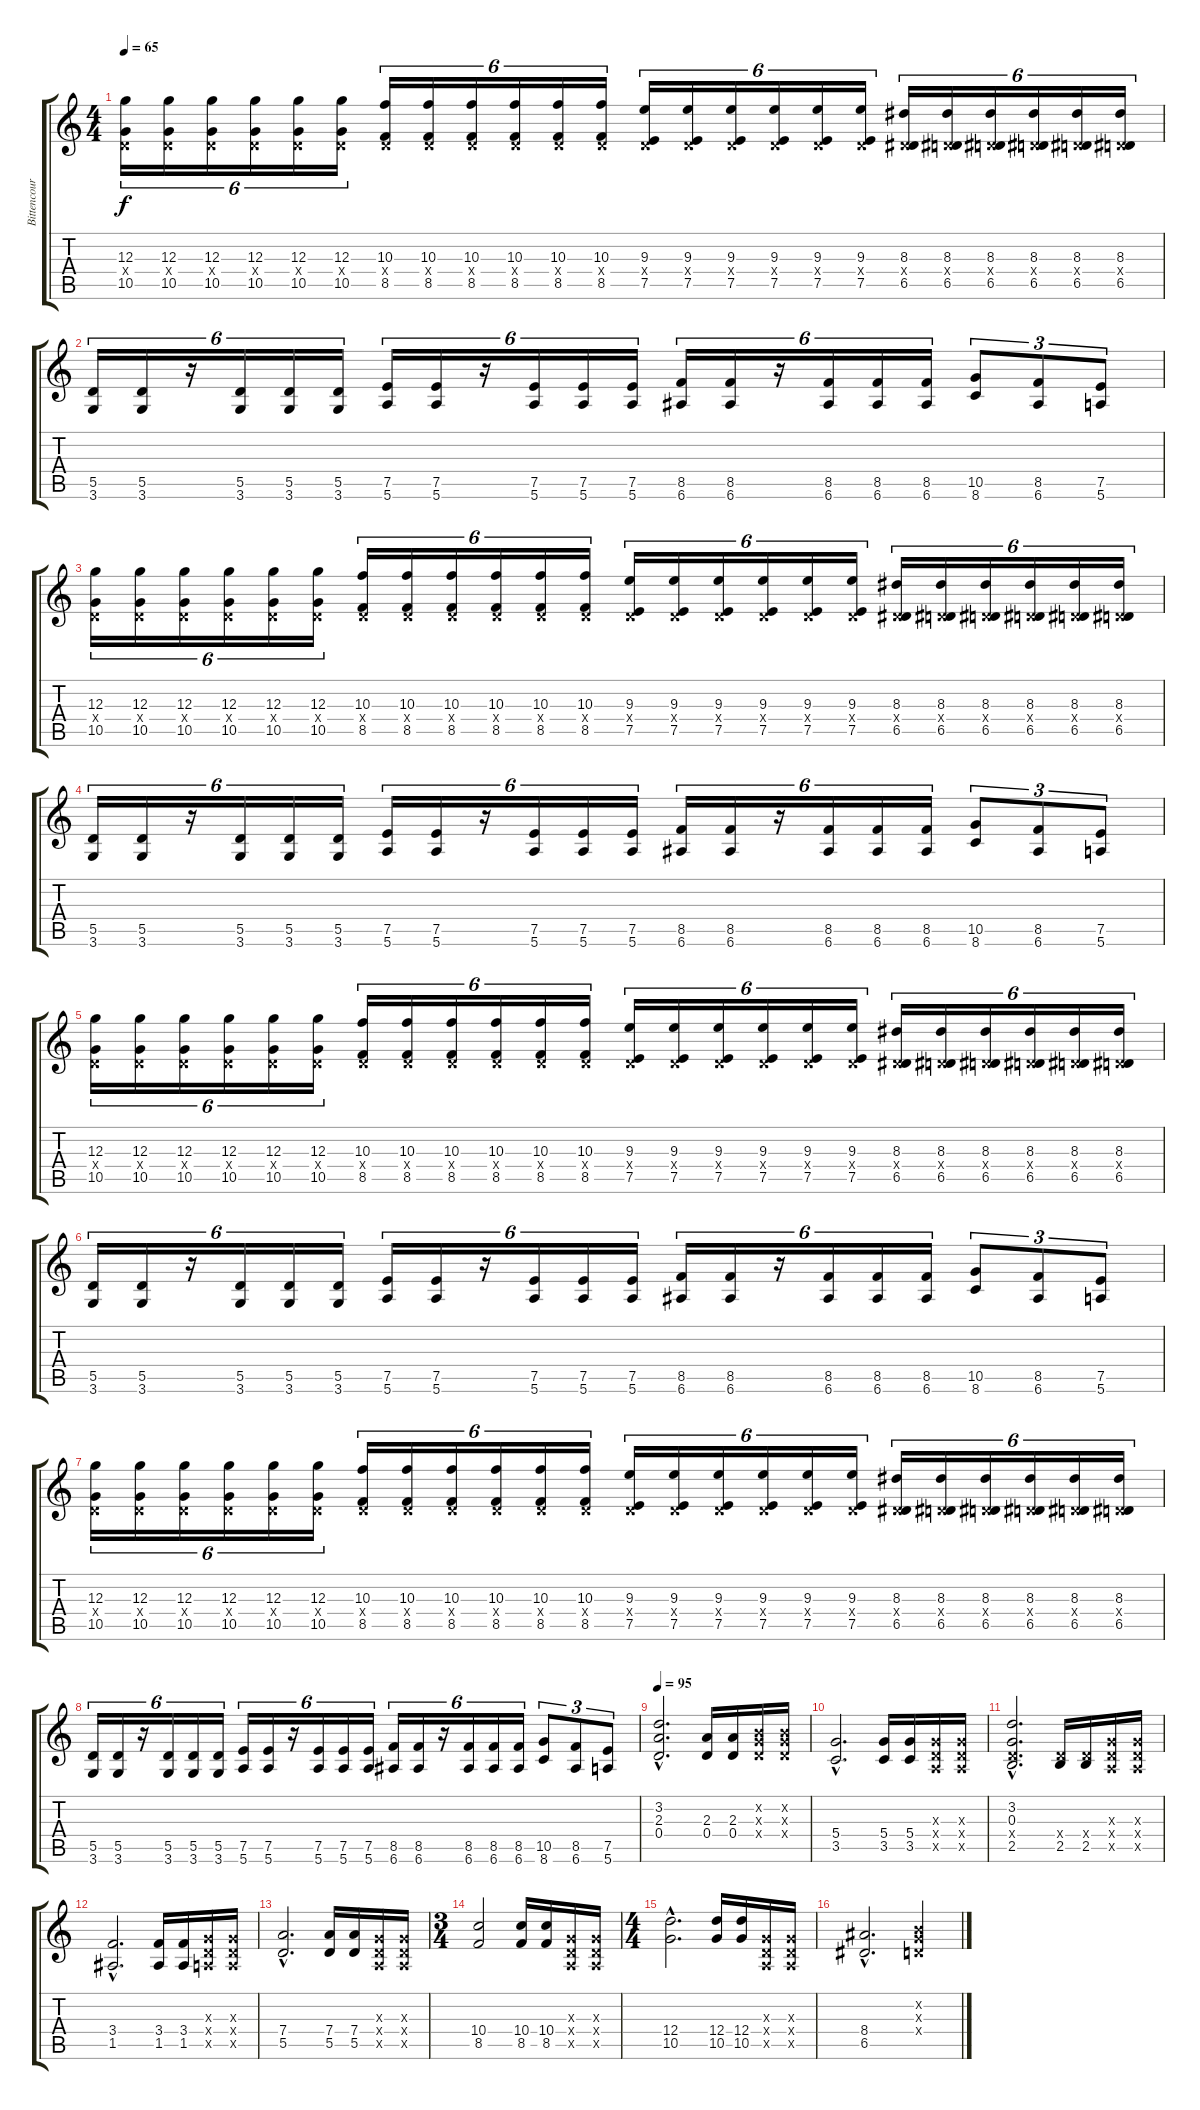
\track ("Bittencourt" "Bittencour") {instrument distortionguitar}
\staff {score tabs}
\tuning (E4 B3 G3 D3 A2 E2) {hide}
\ts (4 4)
\tempo 65
\clef g2
\ks c
(12.3 0.4{x} 10.5).16{tu (6 4) dy f volume 6} (12.3 0.4{x} 10.5).16{tu (6 4)} (12.3 0.4{x} 10.5).16{tu (6 4)} (12.3 0.4{x} 10.5).16{tu (6 4)} (12.3 0.4{x} 10.5).16{tu (6 4)} (12.3 0.4{x} 10.5).16{tu (6 4)} (10.3 0.4{x} 8.5).16{tu (6 4)} (10.3 0.4{x} 8.5).16{tu (6 4)} (10.3 0.4{x} 8.5).16{tu (6 4)} (10.3 0.4{x} 8.5).16{tu (6 4)} (10.3 0.4{x} 8.5).16{tu (6 4)} (10.3 0.4{x} 8.5).16{tu (6 4)} (9.3 0.4{x} 7.5).16{tu (6 4)} (9.3 0.4{x} 7.5).16{tu (6 4)} (9.3 0.4{x} 7.5).16{tu (6 4)} (9.3 0.4{x} 7.5).16{tu (6 4)} (9.3 0.4{x} 7.5).16{tu (6 4)} (9.3 0.4{x} 7.5).16{tu (6 4)} (8.3 0.4{x} 6.5).16{tu (6 4)} (8.3 0.4{x} 6.5).16{tu (6 4)} (8.3 0.4{x} 6.5).16{tu (6 4)} (8.3 0.4{x} 6.5).16{tu (6 4)} (8.3 0.4{x} 6.5).16{tu (6 4)} (8.3 0.4{x} 6.5).16{tu (6 4)} |
(5.5 3.6).16{tu (6 4)} (5.5 3.6).16{tu (6 4)} r.16{tu (6 4)} (5.5 3.6).16{tu (6 4)} (5.5 3.6).16{tu (6 4)} (5.5 3.6).16{tu (6 4)} (7.5 5.6).16{tu (6 4)} (7.5 5.6).16{tu (6 4)} r.16{tu (6 4)} (7.5 5.6).16{tu (6 4)} (7.5 5.6).16{tu (6 4)} (7.5 5.6).16{tu (6 4)} (8.5 6.6).16{tu (6 4)} (8.5 6.6).16{tu (6 4)} r.16{tu (6 4)} (8.5 6.6).16{tu (6 4)} (8.5 6.6).16{tu (6 4)} (8.5 6.6).16{tu (6 4)} (10.5 8.6).8{tu (3 2)} (8.5 6.6).8{tu (3 2)} (7.5 5.6).8{tu (3 2)} |
(12.3 0.4{x} 10.5).16{tu (6 4)} (12.3 0.4{x} 10.5).16{tu (6 4)} (12.3 0.4{x} 10.5).16{tu (6 4)} (12.3 0.4{x} 10.5).16{tu (6 4)} (12.3 0.4{x} 10.5).16{tu (6 4)} (12.3 0.4{x} 10.5).16{tu (6 4)} (10.3 0.4{x} 8.5).16{tu (6 4)} (10.3 0.4{x} 8.5).16{tu (6 4)} (10.3 0.4{x} 8.5).16{tu (6 4)} (10.3 0.4{x} 8.5).16{tu (6 4)} (10.3 0.4{x} 8.5).16{tu (6 4)} (10.3 0.4{x} 8.5).16{tu (6 4)} (9.3 0.4{x} 7.5).16{tu (6 4)} (9.3 0.4{x} 7.5).16{tu (6 4)} (9.3 0.4{x} 7.5).16{tu (6 4)} (9.3 0.4{x} 7.5).16{tu (6 4)} (9.3 0.4{x} 7.5).16{tu (6 4)} (9.3 0.4{x} 7.5).16{tu (6 4)} (8.3 0.4{x} 6.5).16{tu (6 4)} (8.3 0.4{x} 6.5).16{tu (6 4)} (8.3 0.4{x} 6.5).16{tu (6 4)} (8.3 0.4{x} 6.5).16{tu (6 4)} (8.3 0.4{x} 6.5).16{tu (6 4)} (8.3 0.4{x} 6.5).16{tu (6 4)} |
(5.5 3.6).16{tu (6 4)} (5.5 3.6).16{tu (6 4)} r.16{tu (6 4)} (5.5 3.6).16{tu (6 4)} (5.5 3.6).16{tu (6 4)} (5.5 3.6).16{tu (6 4)} (7.5 5.6).16{tu (6 4)} (7.5 5.6).16{tu (6 4)} r.16{tu (6 4)} (7.5 5.6).16{tu (6 4)} (7.5 5.6).16{tu (6 4)} (7.5 5.6).16{tu (6 4)} (8.5 6.6).16{tu (6 4)} (8.5 6.6).16{tu (6 4)} r.16{tu (6 4)} (8.5 6.6).16{tu (6 4)} (8.5 6.6).16{tu (6 4)} (8.5 6.6).16{tu (6 4)} (10.5 8.6).8{tu (3 2)} (8.5 6.6).8{tu (3 2)} (7.5 5.6).8{tu (3 2)} |
(12.3 0.4{x} 10.5).16{tu (6 4) volume 10} (12.3 0.4{x} 10.5).16{tu (6 4)} (12.3 0.4{x} 10.5).16{tu (6 4)} (12.3 0.4{x} 10.5).16{tu (6 4)} (12.3 0.4{x} 10.5).16{tu (6 4)} (12.3 0.4{x} 10.5).16{tu (6 4)} (10.3 0.4{x} 8.5).16{tu (6 4)} (10.3 0.4{x} 8.5).16{tu (6 4)} (10.3 0.4{x} 8.5).16{tu (6 4)} (10.3 0.4{x} 8.5).16{tu (6 4)} (10.3 0.4{x} 8.5).16{tu (6 4)} (10.3 0.4{x} 8.5).16{tu (6 4)} (9.3 0.4{x} 7.5).16{tu (6 4)} (9.3 0.4{x} 7.5).16{tu (6 4)} (9.3 0.4{x} 7.5).16{tu (6 4)} (9.3 0.4{x} 7.5).16{tu (6 4)} (9.3 0.4{x} 7.5).16{tu (6 4)} (9.3 0.4{x} 7.5).16{tu (6 4)} (8.3 0.4{x} 6.5).16{tu (6 4)} (8.3 0.4{x} 6.5).16{tu (6 4)} (8.3 0.4{x} 6.5).16{tu (6 4)} (8.3 0.4{x} 6.5).16{tu (6 4)} (8.3 0.4{x} 6.5).16{tu (6 4)} (8.3 0.4{x} 6.5).16{tu (6 4)} |
(5.5 3.6).16{tu (6 4)} (5.5 3.6).16{tu (6 4)} r.16{tu (6 4)} (5.5 3.6).16{tu (6 4)} (5.5 3.6).16{tu (6 4)} (5.5 3.6).16{tu (6 4)} (7.5 5.6).16{tu (6 4)} (7.5 5.6).16{tu (6 4)} r.16{tu (6 4)} (7.5 5.6).16{tu (6 4)} (7.5 5.6).16{tu (6 4)} (7.5 5.6).16{tu (6 4)} (8.5 6.6).16{tu (6 4)} (8.5 6.6).16{tu (6 4)} r.16{tu (6 4)} (8.5 6.6).16{tu (6 4)} (8.5 6.6).16{tu (6 4)} (8.5 6.6).16{tu (6 4)} (10.5 8.6).8{tu (3 2)} (8.5 6.6).8{tu (3 2)} (7.5 5.6).8{tu (3 2)} |
(12.3 0.4{x} 10.5).16{tu (6 4)} (12.3 0.4{x} 10.5).16{tu (6 4)} (12.3 0.4{x} 10.5).16{tu (6 4)} (12.3 0.4{x} 10.5).16{tu (6 4)} (12.3 0.4{x} 10.5).16{tu (6 4)} (12.3 0.4{x} 10.5).16{tu (6 4)} (10.3 0.4{x} 8.5).16{tu (6 4)} (10.3 0.4{x} 8.5).16{tu (6 4)} (10.3 0.4{x} 8.5).16{tu (6 4)} (10.3 0.4{x} 8.5).16{tu (6 4)} (10.3 0.4{x} 8.5).16{tu (6 4)} (10.3 0.4{x} 8.5).16{tu (6 4)} (9.3 0.4{x} 7.5).16{tu (6 4)} (9.3 0.4{x} 7.5).16{tu (6 4)} (9.3 0.4{x} 7.5).16{tu (6 4)} (9.3 0.4{x} 7.5).16{tu (6 4)} (9.3 0.4{x} 7.5).16{tu (6 4)} (9.3 0.4{x} 7.5).16{tu (6 4)} (8.3 0.4{x} 6.5).16{tu (6 4)} (8.3 0.4{x} 6.5).16{tu (6 4)} (8.3 0.4{x} 6.5).16{tu (6 4)} (8.3 0.4{x} 6.5).16{tu (6 4)} (8.3 0.4{x} 6.5).16{tu (6 4)} (8.3 0.4{x} 6.5).16{tu (6 4)} |
(5.5 3.6).16{tu (6 4)} (5.5 3.6).16{tu (6 4)} r.16{tu (6 4)} (5.5 3.6).16{tu (6 4)} (5.5 3.6).16{tu (6 4)} (5.5 3.6).16{tu (6 4)} (7.5 5.6).16{tu (6 4)} (7.5 5.6).16{tu (6 4)} r.16{tu (6 4)} (7.5 5.6).16{tu (6 4)} (7.5 5.6).16{tu (6 4)} (7.5 5.6).16{tu (6 4)} (8.5 6.6).16{tu (6 4)} (8.5 6.6).16{tu (6 4)} r.16{tu (6 4)} (8.5 6.6).16{tu (6 4)} (8.5 6.6).16{tu (6 4)} (8.5 6.6).16{tu (6 4)} (10.5 8.6).8{tu (3 2)} (8.5 6.6).8{tu (3 2)} (7.5 5.6).8{tu (3 2)} |
\tempo 95
(3.2{hac} 2.3{hac} 0.4{hac}).2{d} (2.3 0.4).16 (2.3 0.4).16 (0.2{x} 0.3{x} 0.4{x}).16 (0.2{x} 0.3{x} 0.4{x}).16 |
(5.4{hac} 3.5{hac}).2{d} (5.4 3.5).16 (5.4 3.5).16 (0.3{x} 0.4{x} 0.5{x}).16 (0.3{x} 0.4{x} 0.5{x}).16 |
(3.2{hac} 0.3{hac} 0.4{hac x} 2.5{hac}).2{d} (0.4{x} 2.5).16 (0.4{x} 2.5).16 (0.3{x} 0.4{x} 0.5{x}).16 (0.3{x} 0.4{x} 0.5{x}).16 |
(3.4{hac} 1.5{hac}).2{d} (3.4 1.5).16 (3.4 1.5).16 (0.3{x} 0.4{x} 0.5{x}).16 (0.3{x} 0.4{x} 0.5{x}).16 |
(7.4{hac} 5.5{hac}).2{d} (7.4 5.5).16 (7.4 5.5).16 (0.3{x} 0.4{x} 0.5{x}).16 (0.3{x} 0.4{x} 0.5{x}).16 |
\ts (3 4)
(10.4 8.5).2 (10.4 8.5).16 (10.4 8.5).16 (0.3{x} 0.4{x} 0.5{x}).16 (0.3{x} 0.4{x} 0.5{x}).16 |
\ts (4 4)
(12.4{hac} 10.5{hac}).2{d} (12.4 10.5).16 (12.4 10.5).16 (0.3{x} 0.4{x} 0.5{x}).16 (0.3{x} 0.4{x} 0.5{x}).16 |
(8.4{hac} 6.5{hac}).2{d volume 10} (0.2{x} 0.3{x} 0.4{x}).4
